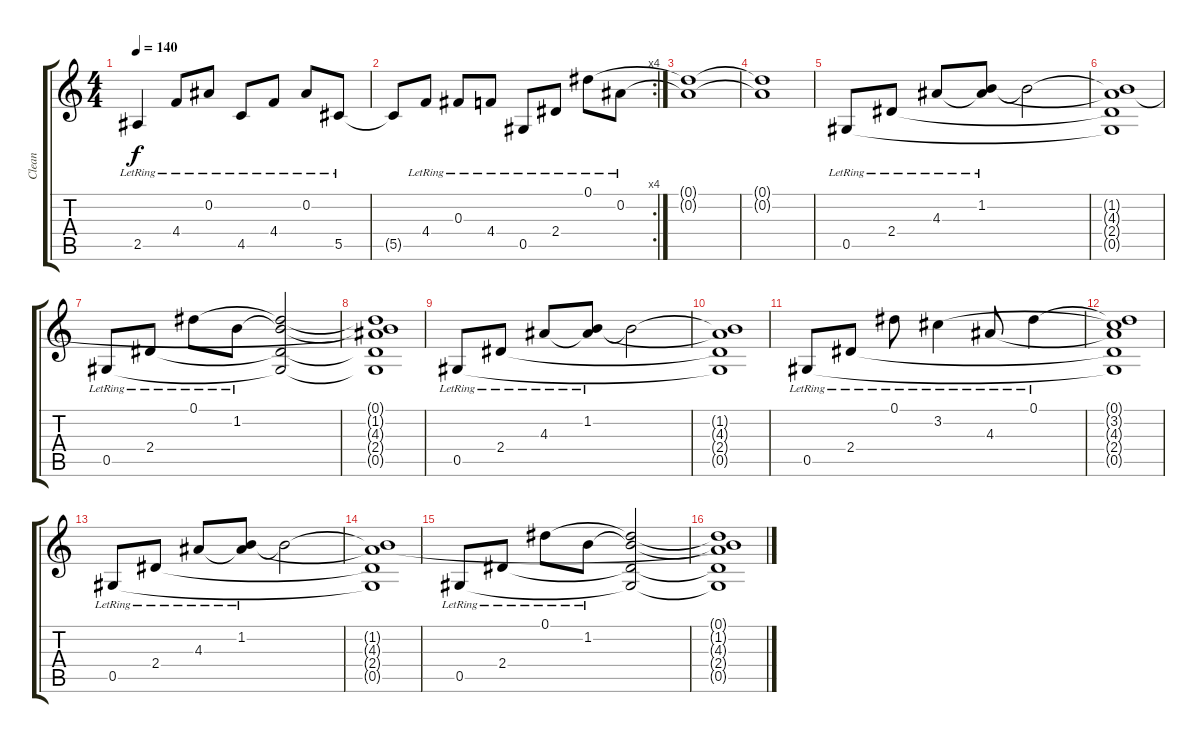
\track ("Clean" "Clean") {instrument electricguitarjazz}
\staff {score tabs}
\tuning (Eb4 Bb3 Gb3 Db3 Ab2 Eb2) {hide}
\ts (4 4)
\tempo 140
\clef g2
\ks c
2.5{lr}.4{dy f} 4.4{lr}.8 0.2{lr}.8 4.5{lr}.8 4.4{lr}.8 0.2{lr}.8 5.5{lr}.8 |
\rc 4
5.5{t}.8 4.4{lr}.8 0.3{lr}.8 4.4{lr}.8 0.5{lr}.8 2.4{lr}.8 0.1{lr}.8 0.2{lr}.8 |
(0.1{t} 0.2{t}).1 |
(0.1{t} 0.2{t}).1 |
0.5{lr}.8 2.4{lr}.8 4.3{lr}.8 (1.2{lr} 4.3{t}).8 1.2{t}.2 |
(1.2{t} 4.3{t} 2.4{t} 0.5{t}).1 |
0.5{lr}.8 2.4{lr}.8 0.1{lr}.8 1.2{lr}.8 (0.1{t} 1.2{t} 2.4{t} 0.5{t}).2 |
(0.1{t} 1.2{t} 4.3{t} 2.4{t} 0.5{t}).1 |
0.5{lr}.8 2.4{lr}.8 4.3{lr}.8 (1.2{lr} 4.3{t}).8 1.2{t}.2 |
(1.2{t} 4.3{t} 2.4{t} 0.5{t}).1 |
0.5{lr}.8 2.4{lr}.8 0.1{lr}.8 3.2{lr}.4 4.3{lr}.8 0.1{lr}.4 |
(0.1{t} 3.2{t} 4.3{t} 2.4{t} 0.5{t}).1 |
0.5{lr}.8 2.4{lr}.8 4.3{lr}.8 (1.2{lr} 4.3{t}).8 1.2{t}.2 |
(1.2{t} 4.3{t} 2.4{t} 0.5{t}).1 |
0.5{lr}.8 2.4{lr}.8 0.1{lr}.8 1.2{lr}.8 (0.1{t} 1.2{t} 2.4{t} 0.5{t}).2 |
(0.1{t} 1.2{t} 4.3{t} 2.4{t} 0.5{t}).1
